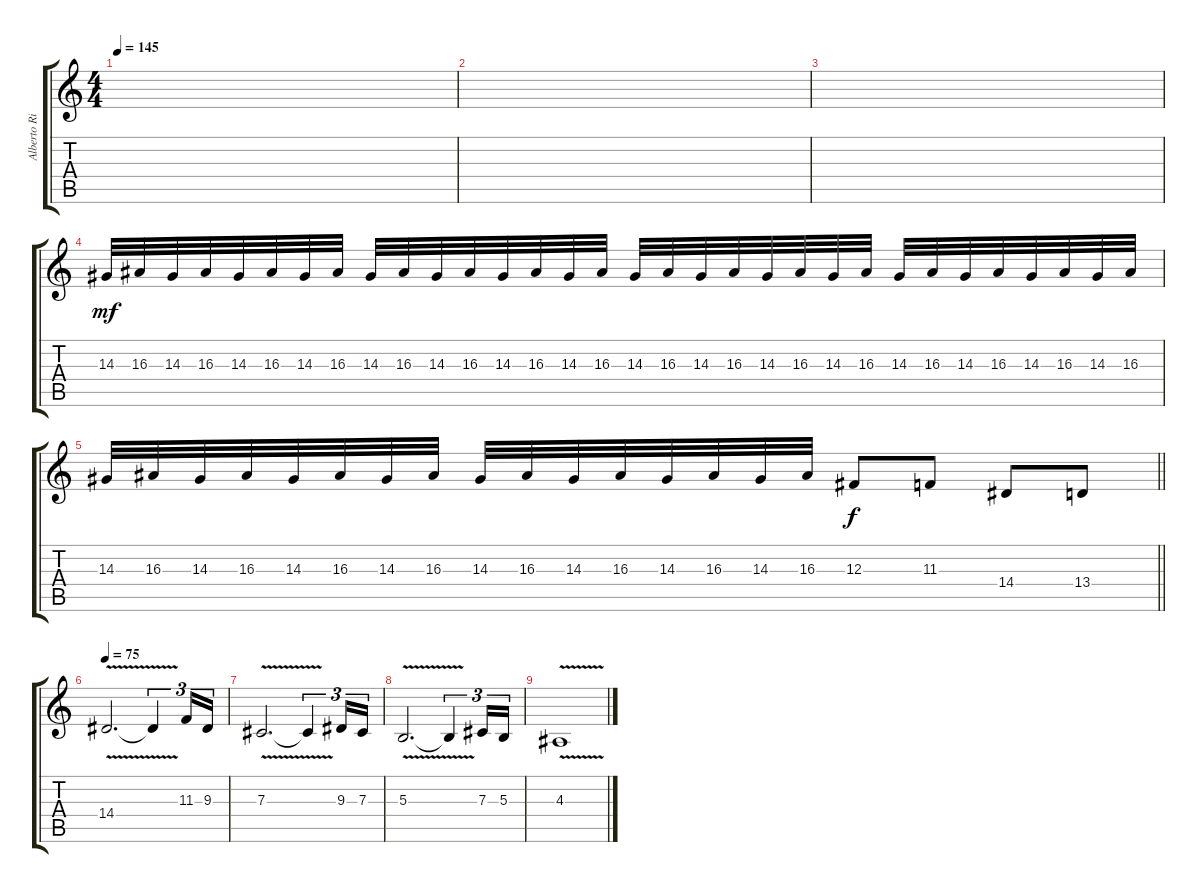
\track ("Alberto Rionda (I)" "Alberto Ri") {instrument pizzicatostrings}
\staff {score tabs}
\tuning (Eb4 Bb3 Gb3 Db3 Ab2 Eb2) {hide}
\ts (4 4)
\tempo 145
\clef g2
\ks c
|
|
|
14.3.32{dy mf instrument distortionguitar} 16.3.32 14.3.32 16.3.32 14.3.32 16.3.32 14.3.32 16.3.32 14.3.32 16.3.32 14.3.32 16.3.32 14.3.32 16.3.32 14.3.32 16.3.32 14.3.32 16.3.32 14.3.32 16.3.32 14.3.32 16.3.32 14.3.32 16.3.32 14.3.32 16.3.32 14.3.32 16.3.32 14.3.32 16.3.32 14.3.32 16.3.32 |
\barLineRight lightlight
14.3.32 16.3.32 14.3.32 16.3.32 14.3.32 16.3.32 14.3.32 16.3.32 14.3.32 16.3.32 14.3.32 16.3.32 14.3.32 16.3.32 14.3.32 16.3.32 12.3.8{dy f} 11.3.8 14.4.8 13.4.8 |
\tempo 75
14.4{v}.2{d volume 1} 14.4{t}.4{tu (3 2)} 11.3.16{tu (3 2)} 9.3.16{tu (3 2)} |
7.3{v}.2{d} 7.3{t}.4{tu (3 2)} 9.3.16{tu (3 2)} 7.3.16{tu (3 2)} |
5.3{v}.2{d} 5.3{t}.4{tu (3 2)} 7.3.16{tu (3 2)} 5.3.16{tu (3 2)} |
4.3{v}.1
